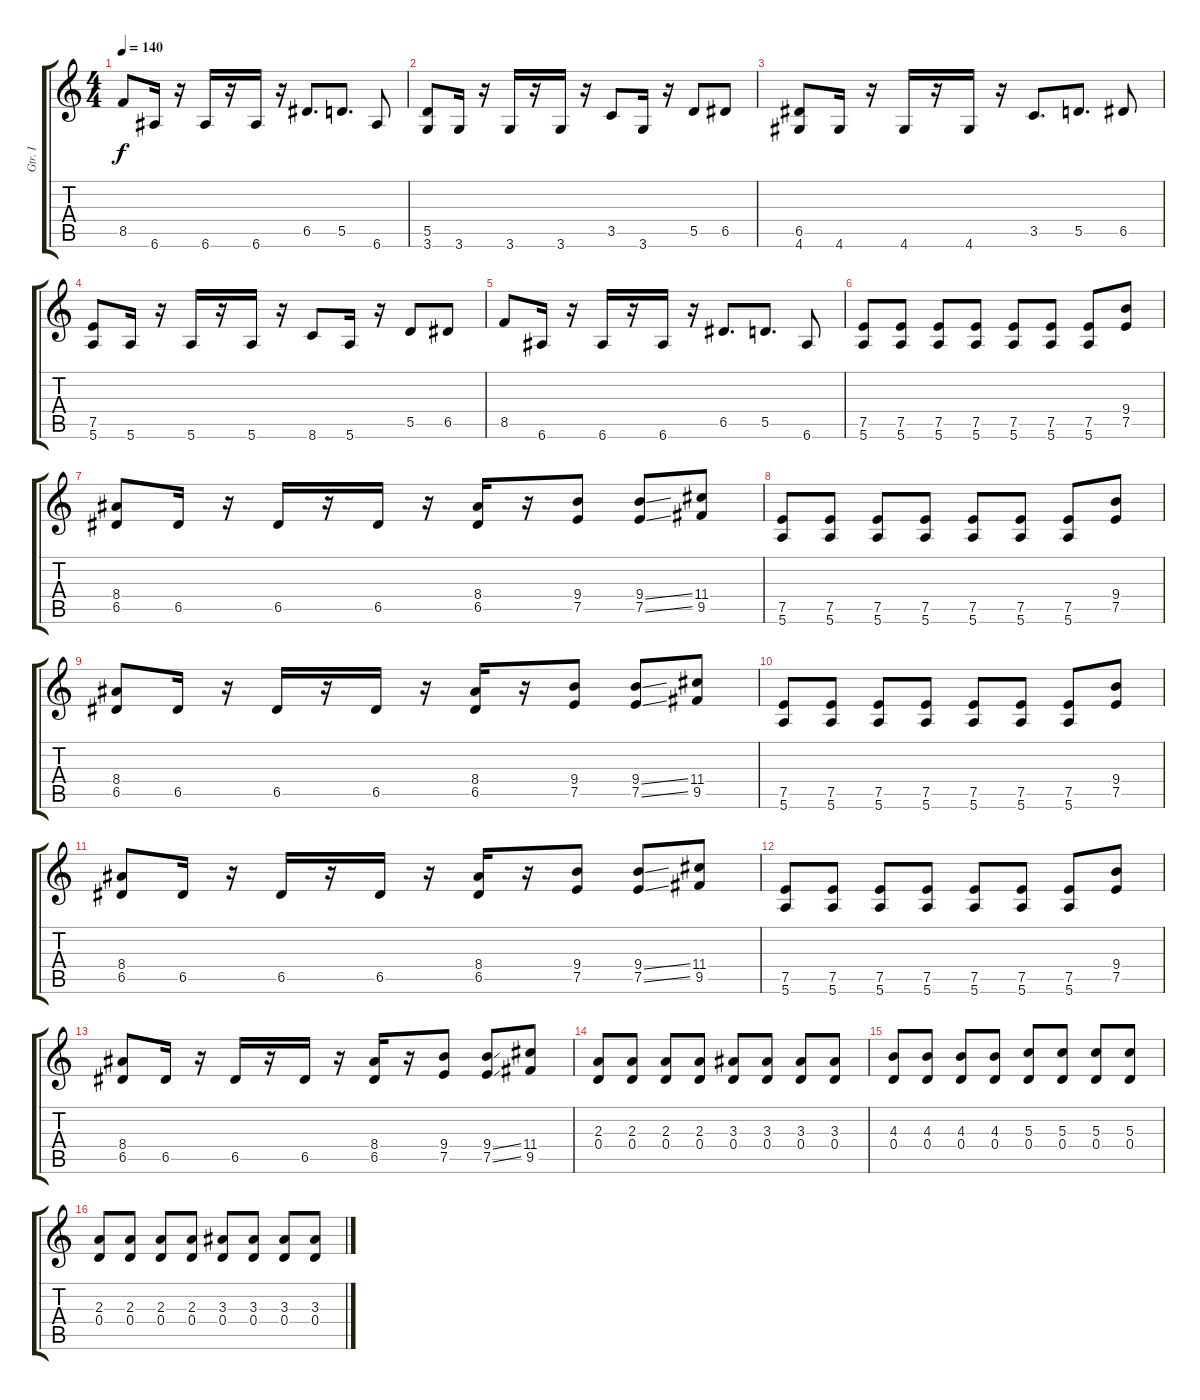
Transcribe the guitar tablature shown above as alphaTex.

\track ("Gtr. I" "Gtr. I") {instrument acousticguitarsteel}
\staff {score tabs}
\tuning (E4 B3 G3 D3 A2 E2) {hide}
\ts (4 4)
\tempo 140
\clef g2
\ks c
8.5.8{dy f} 6.6.16 r.16 6.6.16 r.16 6.6.16 r.16 6.5.8{d} 5.5.8{d} 6.6.8 |
(5.5 3.6).8 3.6.16 r.16 3.6.16 r.16 3.6.16 r.16 3.5.8 3.6.16 r.16 5.5.8 6.5.8 |
(6.5 4.6).8 4.6.16 r.16 4.6.16 r.16 4.6.16 r.16 3.5.8{d} 5.5.8{d} 6.5.8 |
(7.5 5.6).8 5.6.16 r.16 5.6.16 r.16 5.6.16 r.16 8.6.8 5.6.16 r.16 5.5.8 6.5.8 |
8.5.8 6.6.16 r.16 6.6.16 r.16 6.6.16 r.16 6.5.8{d} 5.5.8{d} 6.6.8 |
(7.5 5.6).8{volume 11 instrument overdrivenguitar} (7.5 5.6).8 (7.5 5.6).8 (7.5 5.6).8 (7.5 5.6).8 (7.5 5.6).8 (7.5 5.6).8 (9.4 7.5).8 |
(8.4 6.5).8 6.5.16 r.16 6.5.16 r.16 6.5.16 r.16 (8.4 6.5).16 r.16 (9.4 7.5).8 (9.4{ss} 7.5{ss}).8 (11.4 9.5).8 |
(7.5 5.6).8 (7.5 5.6).8 (7.5 5.6).8 (7.5 5.6).8 (7.5 5.6).8 (7.5 5.6).8 (7.5 5.6).8 (9.4 7.5).8 |
(8.4 6.5).8 6.5.16 r.16 6.5.16 r.16 6.5.16 r.16 (8.4 6.5).16 r.16 (9.4 7.5).8 (9.4{ss} 7.5{ss}).8 (11.4 9.5).8 |
(7.5 5.6).8 (7.5 5.6).8 (7.5 5.6).8 (7.5 5.6).8 (7.5 5.6).8 (7.5 5.6).8 (7.5 5.6).8 (9.4 7.5).8 |
(8.4 6.5).8 6.5.16 r.16 6.5.16 r.16 6.5.16 r.16 (8.4 6.5).16 r.16 (9.4 7.5).8 (9.4{ss} 7.5{ss}).8 (11.4 9.5).8 |
(7.5 5.6).8 (7.5 5.6).8 (7.5 5.6).8 (7.5 5.6).8 (7.5 5.6).8 (7.5 5.6).8 (7.5 5.6).8 (9.4 7.5).8 |
(8.4 6.5).8 6.5.16 r.16 6.5.16 r.16 6.5.16 r.16 (8.4 6.5).16 r.16 (9.4 7.5).8 (9.4{ss} 7.5{ss}).8 (11.4 9.5).8 |
(2.3 0.4).8 (2.3 0.4).8 (2.3 0.4).8 (2.3 0.4).8 (3.3 0.4).8 (3.3 0.4).8 (3.3 0.4).8 (3.3 0.4).8 |
(4.3 0.4).8 (4.3 0.4).8 (4.3 0.4).8 (4.3 0.4).8 (5.3 0.4).8 (5.3 0.4).8 (5.3 0.4).8 (5.3 0.4).8 |
(2.3 0.4).8 (2.3 0.4).8 (2.3 0.4).8 (2.3 0.4).8 (3.3 0.4).8 (3.3 0.4).8 (3.3 0.4).8 (3.3 0.4).8
